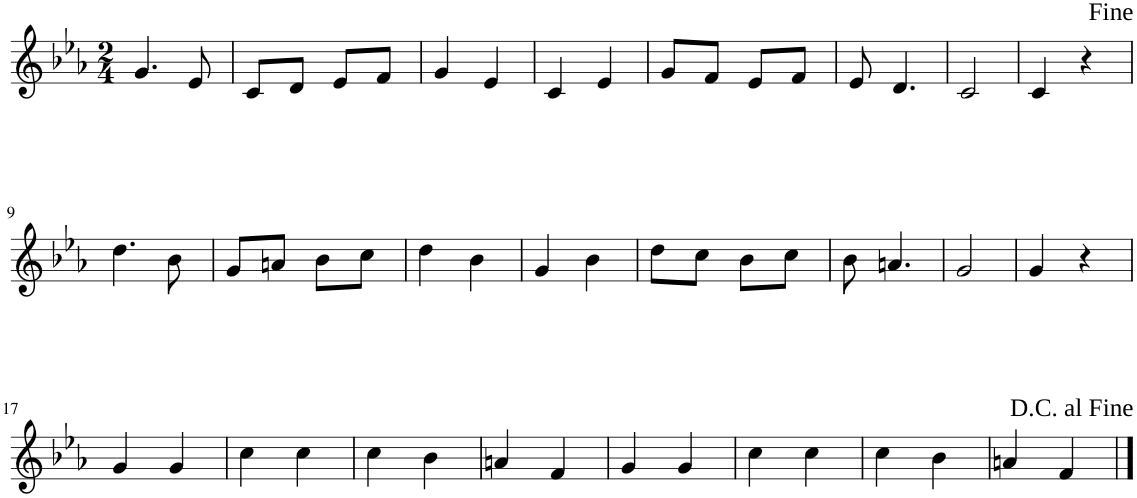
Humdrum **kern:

**kern
*part1
*staff1
*I"Voice
*clefG2
*k[b-e-a-]
*M2/4
=1
4.g/
8e-/
=2
8c/L
8d/J
8e-/L
8f/J
=3
4g/
4e-/
=4
4c/
4e-/
=5
8g/L
8f/J
8e-/L
8f/J
=6
8e-/
4.d/
=7
2c/
=8
4c/
4r
!LO:TX:a:t=<font face="Times New Roman"/>Fine
!!LO:LB:g=z
=9
4.dd\
8b-\
=10
8g/L
8an/J
8b-\L
8cc\J
=11
4dd\
4b-\
=12
4g/
4b-\
=13
8dd\L
8cc\J
8b-\L
8cc\J
=14
8b-\
4.an/
=15
2g/
=16
4g/
4r
!!LO:LB:g=z
=17
4g/
4g/
=18
4cc\
4cc\
=19
4cc\
4b-\
=20
4an/
4f/
=21
4g/
4g/
=22
4cc\
4cc\
=23
4cc\
4b-\
=24
4an/
4f/
!LO:TX:a:t=<font face="Times New Roman"/>D.C. al Fine
==
*-
